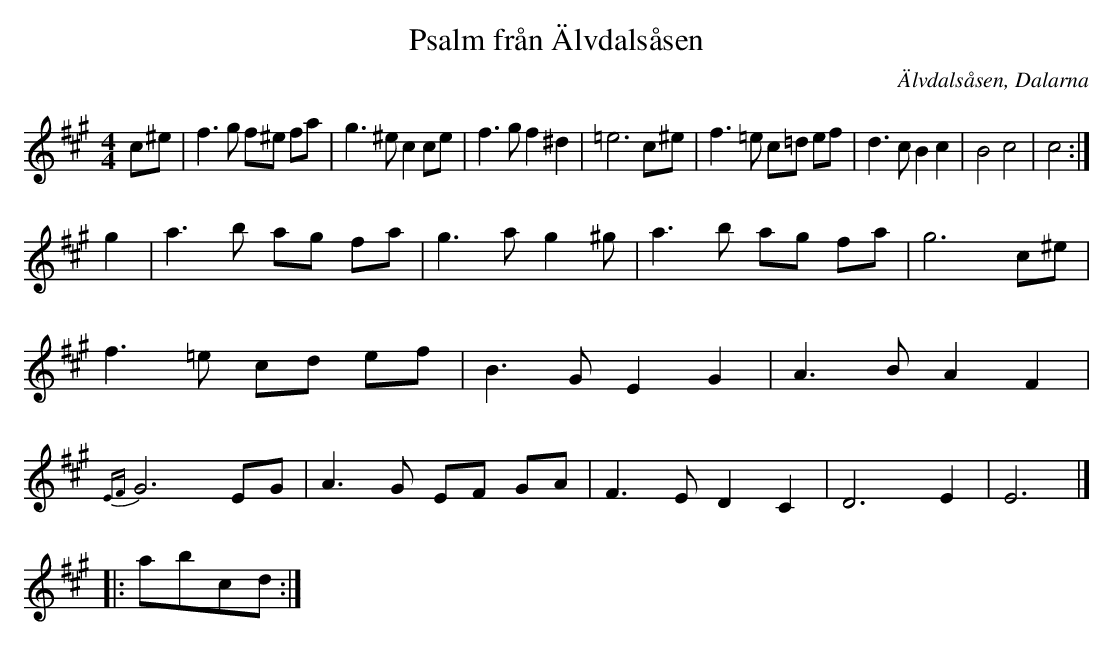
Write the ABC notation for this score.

X:1
T:Psalm från Älvdalsåsen
O:Älvdalsåsen, Dalarna
M:4/4
L:1/8
K:A
c^e | f3 g f^e fa | g3 ^e c2 ce | f3 g f2 ^d2 | =e6 c^e | f3=e c=d ef | d3c B2 c2 | B4c4 | c4 :|]
g2 | a3b ag fa | g3ag2^g | a3b ag fa | g6 c^e | f3=e cd ef| B3G E2G2| A3BA2 F2| {EF}G6EG| A3G EF GA | F3ED2C2 | D6E2 | E6 |]
|: abcd :|
